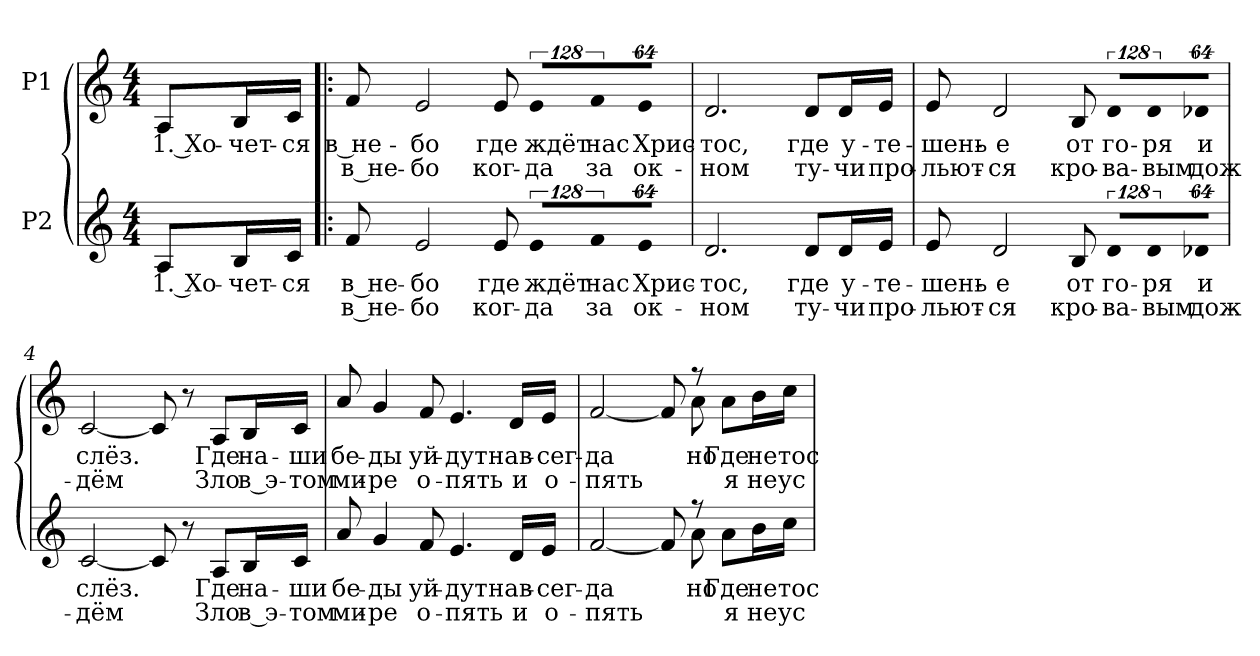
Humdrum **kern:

**kern	**text	**text	**kern	**text	**text
*part2	*part2	*part2	*part1	*part1	*part1
*staff2	*staff2	*staff2	*staff1	*staff1	*staff1
*I"P2	*	*	*I"P1	*	*
!!LO:PB:g=z
*clefG2	*	*	*clefG2	*	*
*	*	*	*ITrd7c12	*	*
*k[]	*	*	*k[]	*	*
*C:	*	*	*C:	*	*
*M4/4	*	*	*M4/4	*	*
=	=	=	=	=	=
!	!LO:LY:b:color=#000000	!	!	!	!
!	!	!	!	!LO:LY:b:color=#000000	!
8Ai/L	1. Хо-	.	8AAi/L	1. Хо-	.
!	!LO:LY:b:color=#000000	!	!	!	!
!	!	!	!	!LO:LY:b:color=#000000	!
16Bi/L	-чет-	.	16BBi/L	-чет-	.
!	!LO:LY:b:color=#000000	!	!	!	!
!	!	!	!	!LO:LY:b:color=#000000	!
16ci/JJ	-ся	.	16Ci/JJ	-ся	.
=1!|:	=1!|:	=1!|:	=1!|:	=1!|:	=1!|:
!	!LO:LY:b:color=#000000	!LO:LY:b:color=#000000	!	!	!
!	!	!	!	!LO:LY:b:color=#000000	!LO:LY:b:color=#000000
8fi/	в не-	в не-	8Fi/	в не-	в не-
!	!LO:LY:b:color=#000000	!LO:LY:b:color=#000000	!	!	!
!	!	!	!	!LO:LY:b:color=#000000	!LO:LY:b:color=#000000
2ei/	-бо	-бо	2Ei/	-бо	-бо
!	!LO:LY:b:color=#000000	!LO:LY:b:color=#000000	!	!	!
!	!	!	!	!LO:LY:b:color=#000000	!LO:LY:b:color=#000000
8ei/	где	ког-	8Ei/	где	ког-
!LO:N:vis=8	!	!	!	!	!
!	!LO:LY:b:color=#000000	!LO:LY:b:color=#000000	!LO:N:vis=8	!	!
!	!	!	!	!LO:LY:b:color=#000000	!LO:LY:b:color=#000000
1024%85ei/L	ждёт	-да	1024%85Ei/L	ждёт	-да
!LO:N:vis=8	!	!	!	!	!
!	!LO:LY:b:color=#000000	!LO:LY:b:color=#000000	!LO:N:vis=8	!	!
!	!	!	!	!LO:LY:b:color=#000000	!LO:LY:b:color=#000000
1024%85fi/	нас	за	1024%85Fi/	нас	за
!LO:N:vis=8	!	!	!	!	!
!	!LO:LY:b:color=#000000	!LO:LY:b:color=#000000	!LO:N:vis=8	!	!
!	!	!	!	!LO:LY:b:color=#000000	!LO:LY:b:color=#000000
512%43ei/J	Хрис-	ок-	512%43Ei/J	Хрис-	ок-
=2	=2	=2	=2	=2	=2
!	!LO:LY:b:color=#000000	!LO:LY:b:color=#000000	!	!	!
!	!	!	!	!LO:LY:b:color=#000000	!LO:LY:b:color=#000000
2.di/	-тос,	-ном	2.Di/	-тос,	-ном
!	!LO:LY:b:color=#000000	!LO:LY:b:color=#000000	!	!	!
!	!	!	!	!LO:LY:b:color=#000000	!LO:LY:b:color=#000000
8di/L	где	ту-	8Di/L	где	ту-
!	!LO:LY:b:color=#000000	!LO:LY:b:color=#000000	!	!	!
!	!	!	!	!LO:LY:b:color=#000000	!LO:LY:b:color=#000000
16di/L	у-	-чи	16Di/L	у-	-чи
!	!LO:LY:b:color=#000000	!LO:LY:b:color=#000000	!	!	!
!	!	!	!	!LO:LY:b:color=#000000	!LO:LY:b:color=#000000
16ei/JJ	-те-	про-	16Ei/JJ	-те-	про-
!!LO:LB:g=z
=3	=3	=3	=3	=3	=3
!	!LO:LY:b:color=#000000	!LO:LY:b:color=#000000	!	!	!
!	!	!	!	!LO:LY:b:color=#000000	!LO:LY:b:color=#000000
8ei/	-шень-	-льют-	8Ei/	-шень-	-льют-
!	!LO:LY:b:color=#000000	!LO:LY:b:color=#000000	!	!	!
!	!	!	!	!LO:LY:b:color=#000000	!LO:LY:b:color=#000000
2di/	-е	-ся	2Di/	-е	-ся
!	!LO:LY:b:color=#000000	!LO:LY:b:color=#000000	!	!	!
!	!	!	!	!LO:LY:b:color=#000000	!LO:LY:b:color=#000000
8Bi/	от	кро-	8BBi/	от	кро-
!LO:N:vis=8	!	!	!	!	!
!	!LO:LY:b:color=#000000	!LO:LY:b:color=#000000	!LO:N:vis=8	!	!
!	!	!	!	!LO:LY:b:color=#000000	!LO:LY:b:color=#000000
1024%85di/L	го-	-ва-	1024%85Di/L	го-	-ва-
!LO:N:vis=8	!	!	!	!	!
!	!LO:LY:b:color=#000000	!LO:LY:b:color=#000000	!LO:N:vis=8	!	!
!	!	!	!	!LO:LY:b:color=#000000	!LO:LY:b:color=#000000
1024%85di/	-ря	-вым	1024%85Di/	-ря	-вым
!LO:N:vis=8	!	!	!	!	!
!	!LO:LY:b:color=#000000	!LO:LY:b:color=#000000	!LO:N:vis=8	!	!
!	!	!	!	!LO:LY:b:color=#000000	!LO:LY:b:color=#000000
512%43d-Xi/J	и	дож-	512%43D-Xi/J	и	дож-
=4	=4	=4	=4	=4	=4
!	!LO:LY:b:color=#000000	!LO:LY:b:color=#000000	!	!	!
!	!	!	!	!LO:LY:b:color=#000000	!LO:LY:b:color=#000000
[<2ci/	слёз.	-дём	[<2Ci/	слёз.	-дём
8ci/]	.	.	8Ci/]	.	.
8r	.	.	8r	.	.
!	!LO:LY:b:color=#000000	!LO:LY:b:color=#000000	!	!	!
!	!	!	!	!LO:LY:b:color=#000000	!LO:LY:b:color=#000000
8Ai/L	Где	Зло	8AAi/L	Где	Зло
!	!LO:LY:b:color=#000000	!LO:LY:b:color=#000000	!	!	!
!	!	!	!	!LO:LY:b:color=#000000	!LO:LY:b:color=#000000
16Bi/L	на-	в э-	16BBi/L	на-	в э-
!	!LO:LY:b:color=#000000	!LO:LY:b:color=#000000	!	!	!
!	!	!	!	!LO:LY:b:color=#000000	!LO:LY:b:color=#000000
16ci/JJ	-ши	-том	16Ci/JJ	-ши	-том
=5	=5	=5	=5	=5	=5
!	!LO:LY:b:color=#000000	!LO:LY:b:color=#000000	!	!	!
!	!	!	!	!LO:LY:b:color=#000000	!LO:LY:b:color=#000000
8ai/	бе-	ми-	8Ai/	бе-	ми-
!	!LO:LY:b:color=#000000	!LO:LY:b:color=#000000	!	!	!
!	!	!	!	!LO:LY:b:color=#000000	!LO:LY:b:color=#000000
4gi/	-ды	-ре	4Gi/	-ды	-ре
!	!LO:LY:b:color=#000000	!LO:LY:b:color=#000000	!	!	!
!	!	!	!	!LO:LY:b:color=#000000	!LO:LY:b:color=#000000
8fi/	уй-	о-	8Fi/	уй-	о-
!	!LO:LY:b:color=#000000	!LO:LY:b:color=#000000	!	!	!
!	!	!	!	!LO:LY:b:color=#000000	!LO:LY:b:color=#000000
4.ei/	-дут	-пять	4.Ei/	-дут	-пять
!	!LO:LY:b:color=#000000	!LO:LY:b:color=#000000	!	!	!
!	!	!	!	!LO:LY:b:color=#000000	!LO:LY:b:color=#000000
16di/LL	нав-	и	16Di/LL	нав-	и
!	!LO:LY:b:color=#000000	!LO:LY:b:color=#000000	!	!	!
!	!	!	!	!LO:LY:b:color=#000000	!LO:LY:b:color=#000000
16ei/JJ	-сег-	о-	16Ei/JJ	-сег-	о-
!!LO:LB:g=z
=6	=6	=6	=6	=6	=6
!	!LO:LY:b:color=#000000	!LO:LY:b:color=#000000	!	!	!
*^	*	*	*	*	*
!	!	!	!	!	!LO:LY:b:color=#000000	!LO:LY:b:color=#000000
*	*	*	*	*^	*	*
[<2fi/	2ryy	-да	-пять	[<2Fi/	2ryy	-да	-пять
8fi/]	8ryy	.	.	8Fi/]	8ryy	.	.
!	!	!LO:LY:b:color=#000000	!	!	!	!	!
!	!	!	!	!	!	!LO:LY:b:color=#000000	!
8r	8ai\	но	.	8r	8Ai\	но	.
!	!	!LO:LY:b:color=#000000	!LO:LY:b:color=#000000	!	!	!	!
!	!	!	!	!	!	!LO:LY:b:color=#000000	!LO:LY:b:color=#000000
8ai\L	4ryy	Где	я	8Ai\L	4ryy	Где	я
!	!	!LO:LY:b:color=#000000	!LO:LY:b:color=#000000	!	!	!	!
!	!	!	!	!	!	!LO:LY:b:color=#000000	!LO:LY:b:color=#000000
16bi\L	.	не	не	16Bi\L	.	не	не
!	!	!LO:LY:b:color=#000000	!LO:LY:b:color=#000000	!	!	!	!
!	!	!	!	!	!	!LO:LY:b:color=#000000	!LO:LY:b:color=#000000
16cci\JJ	.	тос-	ус-	16ci\JJ	.	тос-	ус-
*v	*v	*	*	*	*	*	*
*	*	*	*v	*v	*	*
=	=	=	=	=	=
*-	*-	*-	*-	*-	*-
